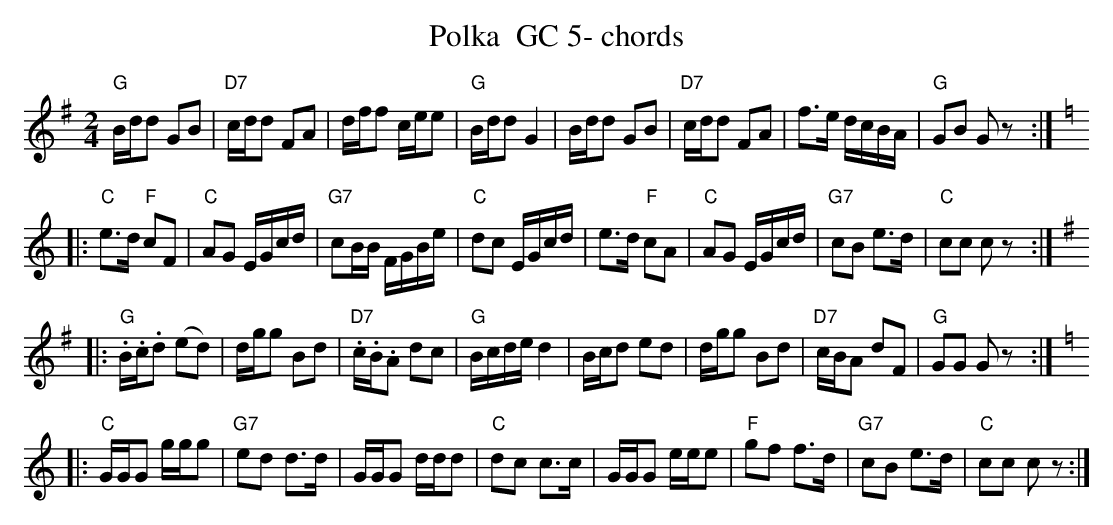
X:1
T:Polka  GC 5- chords
M:2/4
L:1/16
K:Gmaj%%MIDI gchordon
"G"Bdd2 G2B2 | "D7"cdd2 F2A2 | dff2 cee2 | "G"Bdd2 G4 | Bdd2 G2B2 | "D7"cdd2 F2A2 | f3e dcBA | "G"G2B2 G2z2 :: [K:Cmaj]
"C"e3d "F"c2F2 | "C"A2G2 EGcd | "G7"c2BB FGBe | "C"d2c2 EGcd | e3d "F"c2A2 | "C"A2G2 EGcd | "G7"c2B2 e3d | "C"c2c2 c2z2 :: [K:Gmaj]
"G".B.c.d2 (e2d2) | dgg2 B2d2 | "D7".c.B.A2 d2c2 | "G"Bcde d4 | Bcd2 e2d2 | dgg2 B2d2 | "D7"cBA2 d2F2 | "G"G2G2 G2z2 :: [K:Cmaj]
"C"GGG2 ggg2 | "G7"e2d2 d3d | GGG2 ddd2 | "C"d2c2 c3c | GGG2 eee2 | "F"g2f2 f3d | "G7"c2B2 e3d | "C"c2c2 c2z2 :|
